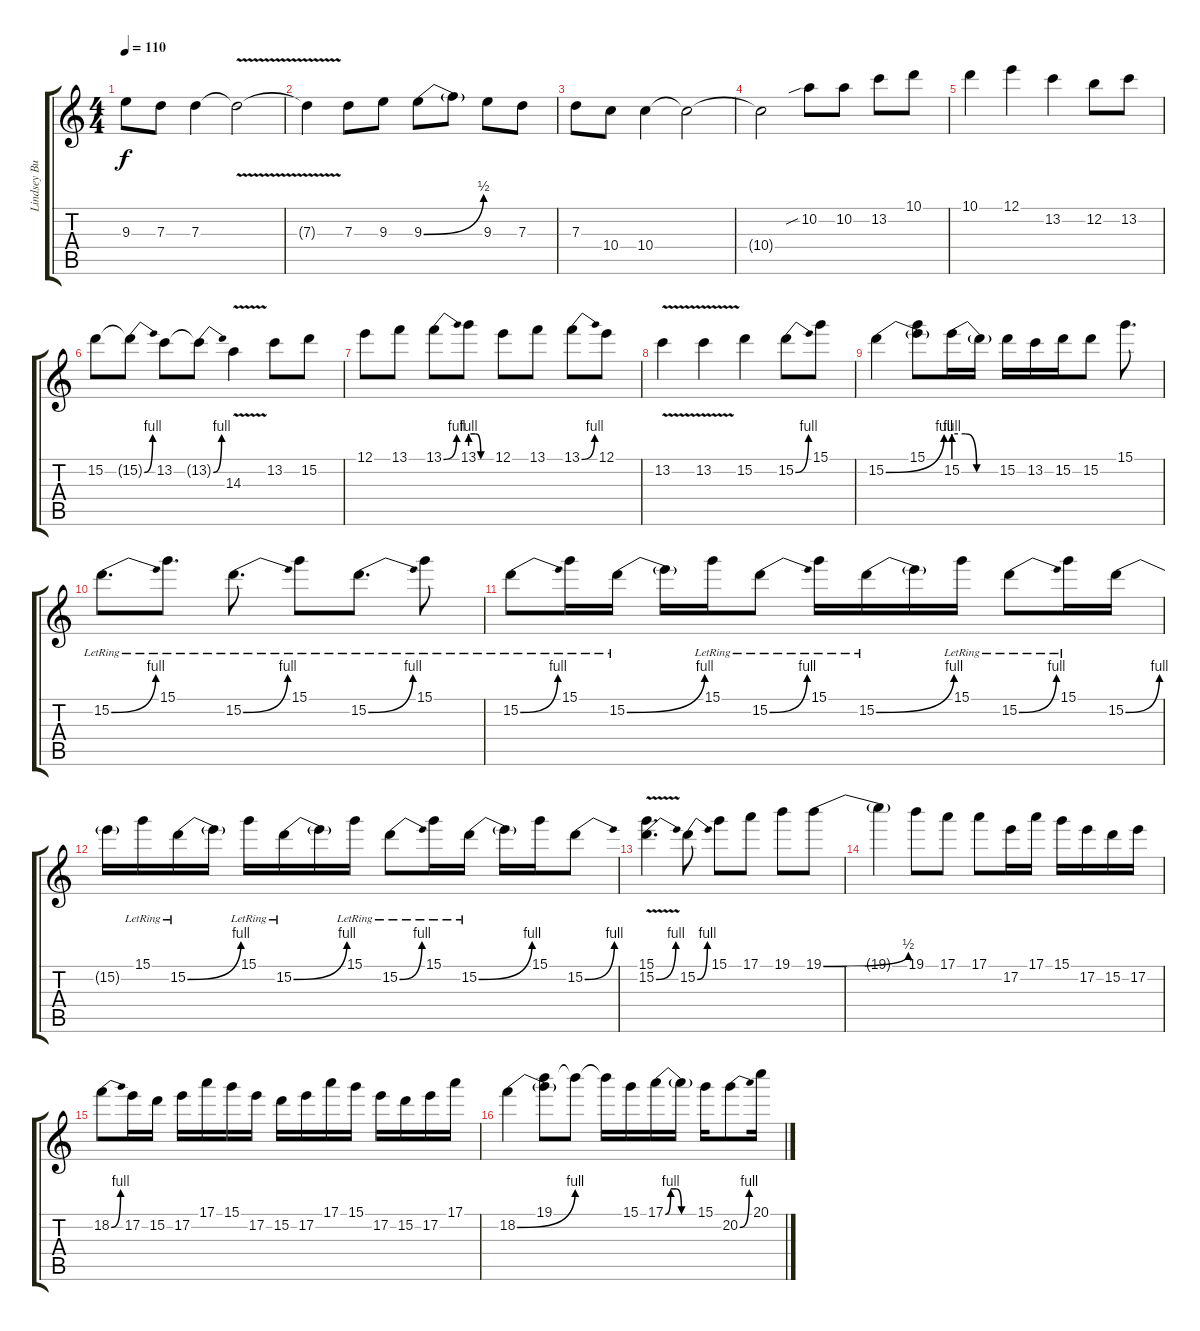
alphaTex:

\track ("Lindsey Buckingham (Lead)" "Lindsey Bu") {instrument overdrivenguitar}
\staff {score tabs}
\tuning (E4 B3 G3 D3 A2 E2) {hide}
\ts (4 4)
\tempo 110
\clef g2
\ks aminor
9.3.8{dy f} 7.3.8 7.3.4 7.3{v t}.2 |
7.3{t}.4 7.3.8 9.3.8 9.3{be (bend 0 0 60 2)}.8 9.3{t}.8 9.3.8 7.3.8 |
7.3.8 10.4.8 10.4.4 10.4{t}.2 |
10.4{t}.2 10.2{sib}.8 10.2.8 13.2.8 10.1.8 |
10.1.4 12.1.4 13.2.4 12.2.8 13.2.8 |
15.2.8 15.2{be (bend 0 0 60 4) t}.8 13.2.8 13.2{be (bend 0 0 60 4) t}.8 14.3{v}.4 13.2.8 15.2.8 |
12.1.8 13.1.8 13.1{be (bend 0 0 60 4)}.8 13.1{be (custom 0 4 15 4 30 0 60 0)}.8 12.1.8 13.1.8 13.1{be (bend 0 0 60 4)}.8 12.1.8 |
13.2{v}.4 13.2{v}.4 15.2.4 15.2{be (bend 0 0 60 4)}.8 15.1.8 |
15.2{be (bend 0 0 60 4)}.4 (15.1 15.2{t}).8 15.2{be (custom 0 4 15 4 30 0 60 0)}.16 15.2{t}.16 15.2.16 13.2.16 15.2.16 15.2.8 15.1.8{d} |
15.2{be (bend 0 0 60 4) lr}.8{d} 15.1{lr}.8{d} 15.2{be (bend 0 0 60 4) lr}.8{d} 15.1{lr}.8 15.2{be (bend 0 0 60 4) lr}.8{d} 15.1{lr}.8 |
15.2{be (bend 0 0 60 4) lr}.8 15.1{lr}.16 15.2{be (bend 0 0 60 4) lr}.16 15.2{t}.16 15.1{lr}.16 15.2{be (bend 0 0 60 4) lr}.8 15.1{lr}.16 15.2{be (bend 0 0 60 4) lr}.16 15.2{t}.16 15.1{lr}.16 15.2{be (bend 0 0 60 4) lr}.8 15.1{lr}.16 15.2{be (bend 0 0 60 4)}.16 |
15.2{t}.16 15.1{lr}.16 15.2{be (bend 0 0 60 4) lr}.16 15.2{t}.16 15.1{lr}.16 15.2{be (bend 0 0 60 4) lr}.16 15.2{t}.16 15.1{lr}.16 15.2{be (bend 0 0 60 4) lr}.8 15.1{lr}.16 15.2{be (bend 0 0 60 4) lr}.16 15.2{t}.16 15.1.16 15.2{be (bend 0 0 60 4)}.8 |
(15.1{v} 15.2{be (bend 0 0 60 4)}).4{d} 15.2{be (bend 0 0 60 4)}.8 15.1.8 17.1.8 19.1.8 19.1{be (bend 0 0 60 2)}.8 |
19.1{t}.4 19.1.8 17.1.8 17.1.8 17.2.16 17.1.16 15.1.16 17.2.16 15.2.16 17.2.16 |
18.2{be (bend 0 0 60 4)}.8 17.2.16 15.2.16 17.2.16 17.1.16 15.1.16 17.2.16 15.2.16 17.2.16 17.1.16 15.1.16 17.2.16 15.2.16 17.2.16 17.1.16 |
18.2{be (bend 0 0 60 4)}.4 (19.1 18.2{t}).8 19.1{t}.8 19.1{t}.16 15.1.16 17.1{be (custom 0 0 10 4 20 4 30 0 60 0)}.16 17.1{t}.16 15.1.16 20.2{be (bend 0 0 60 4)}.8 20.1.16
